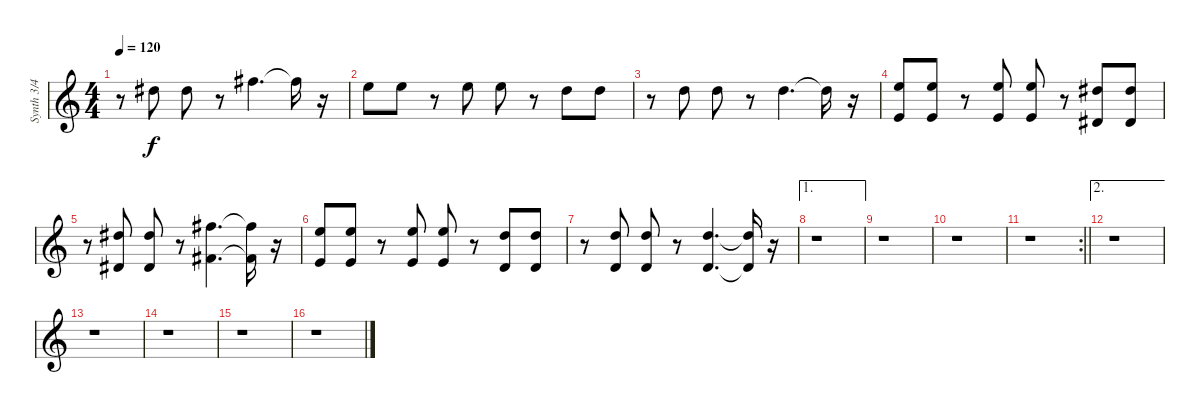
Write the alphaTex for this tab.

\track ("Synth 3/4 (Strings)" "Synth 3/4 ") {instrument stringensemble1}
\staff {score}
\tuning (E4 B3 G3 D3 A2 E2) {hide}
\ts (4 4)
\tempo 120
\clef g2
\ks c
r.8{dy f} 11.1.8 11.1.8 r.8 14.1.4{d} 14.1{t}.16 r.16 |
12.1.8 12.1.8 r.8 12.1.8 12.1.8 r.8 10.1.8 10.1.8 |
r.8 10.1.8 10.1.8 r.8 10.1.4{d} 10.1{t}.16 r.16 |
(12.1 9.3).8 (12.1 14.4).8 r.8 (12.1 14.4).8 (12.1 14.4).8 r.8 (11.1 13.4).8 (11.1 13.4).8 |
r.8 (11.1 13.4).8 (11.1 13.4).8 r.8 (14.1 11.3).4{d} (14.1{t} 11.3{t}).16 r.16 |
(12.1 14.4).8 (12.1 14.4).8 r.8 (12.1 14.4).8 (12.1 14.4).8 r.8 (10.1 12.4).8 (10.1 12.4).8 |
r.8 (10.1 12.4).8 (10.1 12.4).8 r.8 (10.1 12.4).4{d} (10.1{t} 12.4{t}).16 r.16 |
\ae 1
r.1 |
r.1 |
r.1 |
\rc 2
\barLineRight lightlight
r.1 |
\ae 2
r.1 |
r.1 |
r.1 |
r.1 |
r.1
